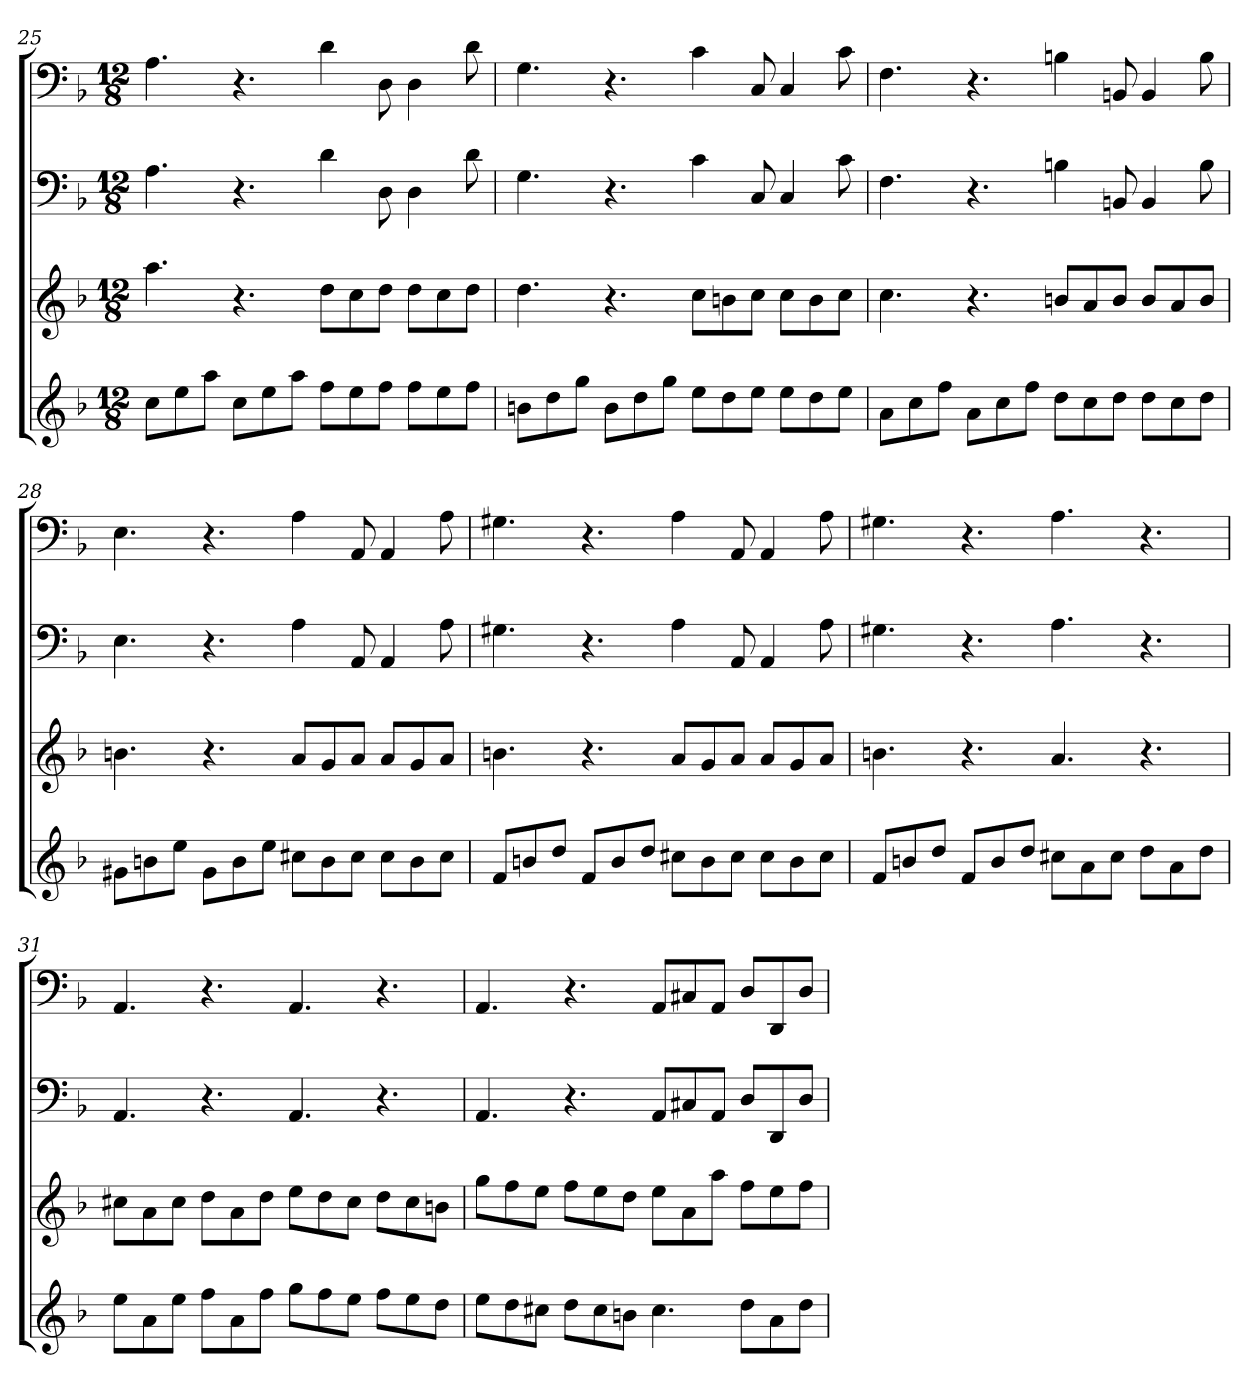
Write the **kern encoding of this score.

**kern	**kern	**kern	**kern
*part4	*part3	*part2	*part1
*staff4	*staff3	*staff2	*staff1
*k[b-]	*k[b-]	*k[b-]	*k[b-]
*d:	*d:	*d:	*d:
*M12/8	*M12/8	*M12/8	*M12/8
=25	=25	=25	=25
8ccL	4.aa	4.A	4.A
8ee	.	.	.
8aaJ	.	.	.
8ccL	4.r	4.r	4.r
8ee	.	.	.
8aaJ	.	.	.
8ffL	8ddL	4d	4d
8ee	8cc	.	.
8ffJ	8ddJ	8D	8D
8ffL	8ddL	4D	4D
8ee	8cc	.	.
8ffJ	8ddJ	8d	8d
=26	=26	=26	=26
8bnL	4.dd	4.G	4.G
8dd	.	.	.
8ggJ	.	.	.
8bL	4.r	4.r	4.r
8dd	.	.	.
8ggJ	.	.	.
8eeL	8ccL	4c	4c
8dd	8bn	.	.
8eeJ	8ccJ	8C	8C
8eeL	8ccL	4C	4C
8dd	8b	.	.
8eeJ	8ccJ	8c	8c
=27	=27	=27	=27
8aL	4.cc	4.F	4.F
8cc	.	.	.
8ffJ	.	.	.
8aL	4.r	4.r	4.r
8cc	.	.	.
8ffJ	.	.	.
8ddL	8bnL	4Bn	4Bn
8cc	8a	.	.
8ddJ	8bJ	8BBn	8BBn
8ddL	8bL	4BB	4BB
8cc	8a	.	.
8ddJ	8bJ	8B	8B
=28	=28	=28	=28
8g#XL	4.bn	4.E	4.E
8bn	.	.	.
8eeJ	.	.	.
8g#L	4.r	4.r	4.r
8b	.	.	.
8eeJ	.	.	.
8cc#XL	8aL	4A	4A
8b	8g	.	.
8cc#J	8aJ	8AA	8AA
8cc#L	8aL	4AA	4AA
8b	8g	.	.
8cc#J	8aJ	8A	8A
=29	=29	=29	=29
8fL	4.bn	4.G#X	4.G#X
8bn	.	.	.
8ddJ	.	.	.
8fL	4.r	4.r	4.r
8b	.	.	.
8ddJ	.	.	.
8cc#XL	8aL	4A	4A
8b	8g	.	.
8cc#J	8aJ	8AA	8AA
8cc#L	8aL	4AA	4AA
8b	8g	.	.
8cc#J	8aJ	8A	8A
=30	=30	=30	=30
8fL	4.bn	4.G#X	4.G#X
8bn	.	.	.
8ddJ	.	.	.
8fL	4.r	4.r	4.r
8b	.	.	.
8ddJ	.	.	.
8cc#XL	4.a	4.A	4.A
8a	.	.	.
8cc#J	.	.	.
8ddL	4.r	4.r	4.r
8a	.	.	.
8ddJ	.	.	.
=31	=31	=31	=31
8eeL	8cc#XL	4.AA	4.AA
8a	8a	.	.
8eeJ	8cc#J	.	.
8ffL	8ddL	4.r	4.r
8a	8a	.	.
8ffJ	8ddJ	.	.
8ggL	8eeL	4.AA	4.AA
8ff	8dd	.	.
8eeJ	8cc#J	.	.
8ffL	8ddL	4.r	4.r
8ee	8cc#	.	.
8ddJ	8bnJ	.	.
=32	=32	=32	=32
8eeL	8ggL	4.AA	4.AA
8dd	8ff	.	.
8cc#XJ	8eeJ	.	.
8ddL	8ffL	4.r	4.r
8cc#	8ee	.	.
8bnJ	8ddJ	.	.
4.cc#	8eeL	8AAL	8AAL
.	8a	8C#X	8C#X
.	8aaJ	8AAJ	8AAJ
8ddL	8ffL	8DL	8DL
8a	8ee	8DD	8DD
8ddJ	8ffJ	8DJ	8DJ
=	=	=	=
*-	*-	*-	*-
